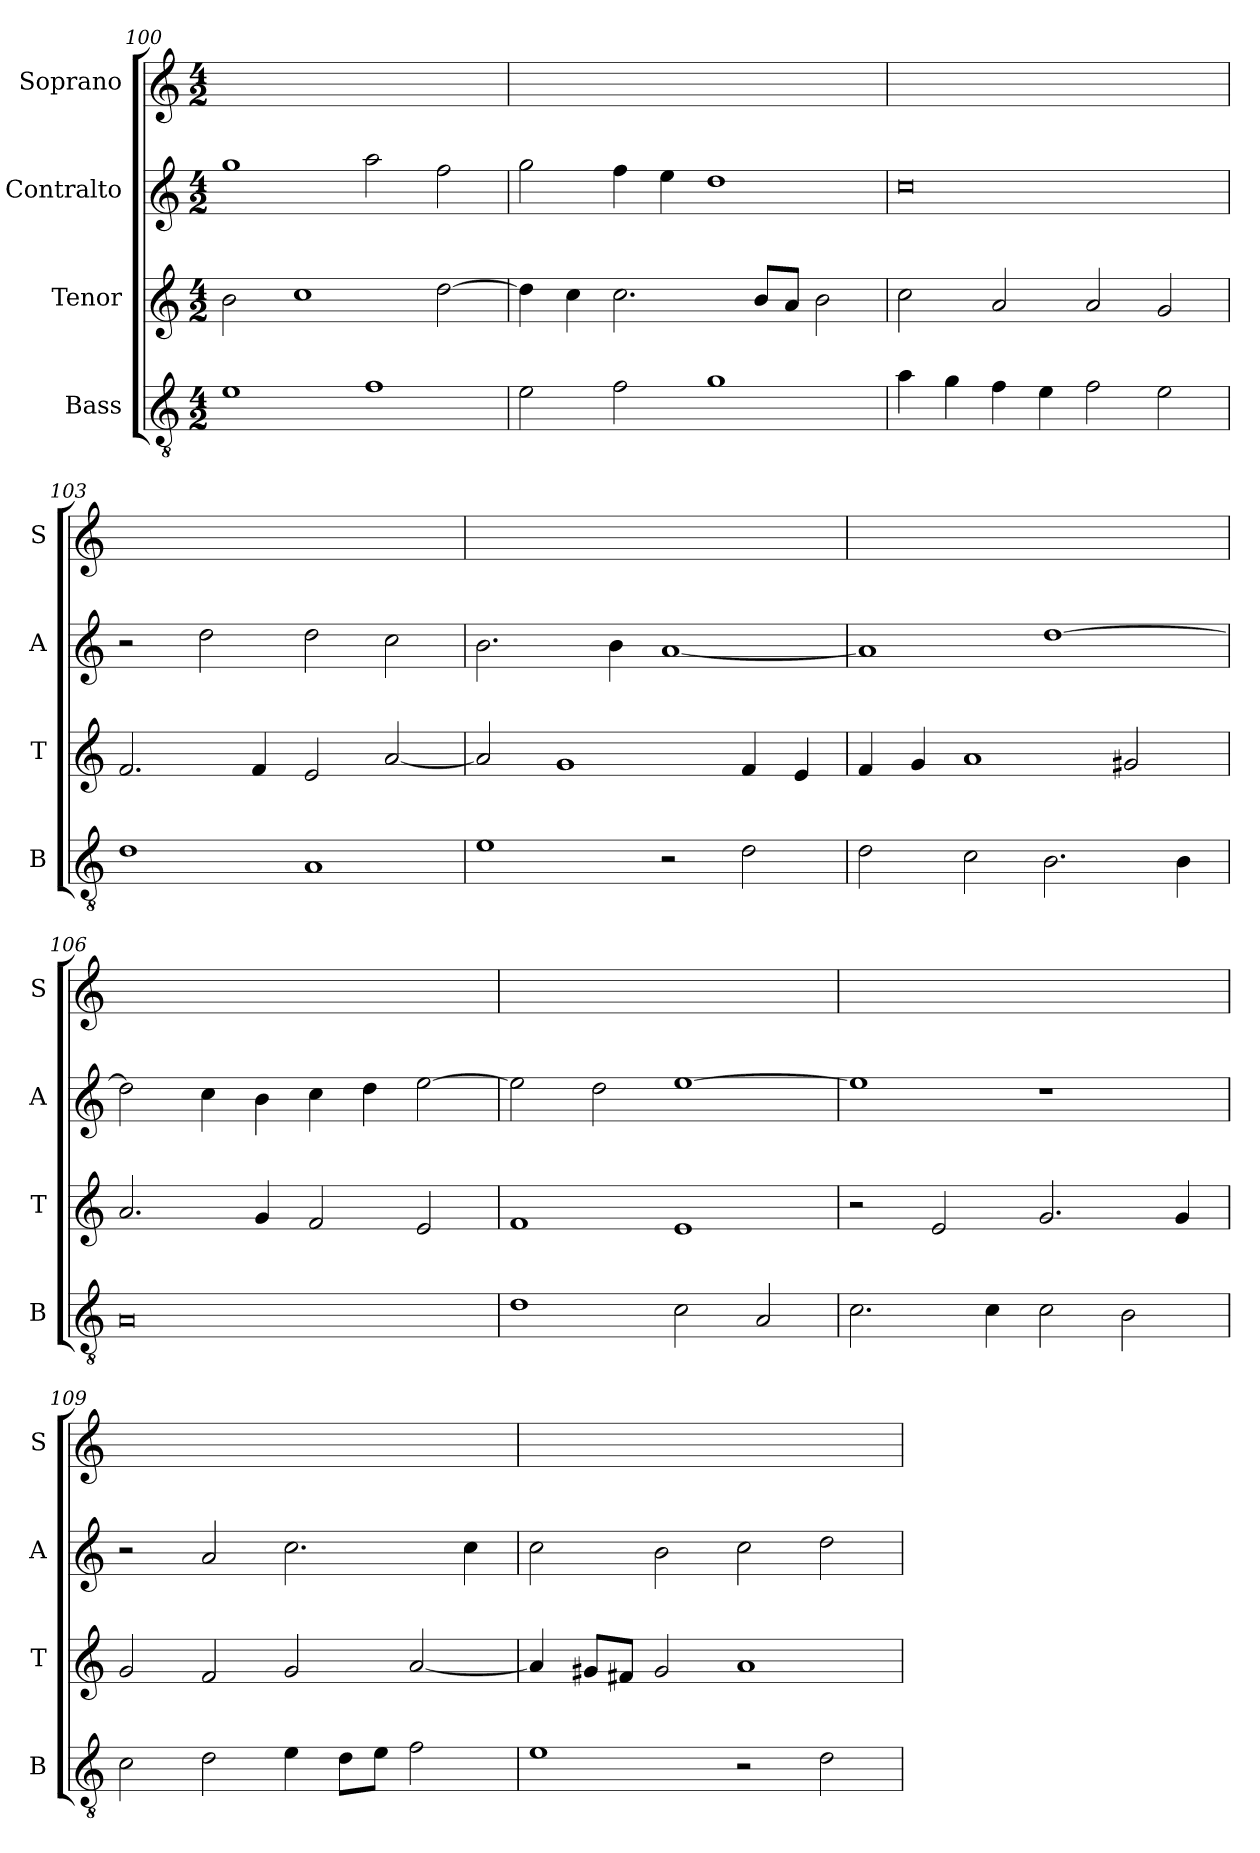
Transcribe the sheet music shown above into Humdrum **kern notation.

**kern	**kern	**kern	**kern
*part4	*part3	*part2	*part1
*staff4	*staff3	*staff2	*staff1
*I"Bass	*I"Tenor	*I"Contralto	*I"Soprano
*I'B	*I'T	*I'A	*I'S
*clefGv2	*clefG2	*clefG2	*clefG2
*k[]	*k[]	*k[]	*k[]
*D:dor	*D:dor	*D:dor	*D:dor
*M4/2	*M4/2	*M4/2	*M4/2
=100	=100	=100	=100
1e	2b	1gg	0ryy
.	1cc	.	.
1f	.	2aa	.
.	[2dd	2ff	.
=101	=101	=101	=101
2e	4dd]	2gg	0ryy
.	4cc	.	.
2f	2.cc	4ff	.
.	.	4ee	.
1g	.	1dd	.
.	8b/L	.	.
.	8a/J	.	.
.	2b	.	.
=102	=102	=102	=102
4a	2cc	0cc	0ryy
4g	.	.	.
4f	2a	.	.
4e	.	.	.
2f	2a	.	.
2e	2g	.	.
=103	=103	=103	=103
1d	2.f	2r	0ryy
.	.	2dd	.
.	4f	.	.
1A	2e	2dd	.
.	[2a	2cc	.
=104	=104	=104	=104
1e	2a]	2.b	0ryy
.	1g	.	.
.	.	4b	.
2r	.	[1a	.
2d	4f	.	.
.	4e	.	.
=105	=105	=105	=105
2d	4f	1a]	0ryy
.	4g	.	.
2c	1a	.	.
2.B	.	[1dd	.
.	2g#X	.	.
4B	.	.	.
=106	=106	=106	=106
0A	2.a	2dd]	0ryy
.	.	4cc	.
.	4g	4b	.
.	2f	4cc	.
.	.	4dd	.
.	2e	[2ee	.
=107	=107	=107	=107
1d	1f	2ee]	0ryy
.	.	2dd	.
2c	1e	[1ee	.
2A	.	.	.
=108	=108	=108	=108
2.c	2r	1ee]	0ryy
.	2e	.	.
4c	.	.	.
2c	2.g	1r	.
2B	.	.	.
.	4g	.	.
=109	=109	=109	=109
2c	2g	2r	0ryy
2d	2f	2a	.
4e	2g	2.cc	.
8d\L	.	.	.
8e\J	.	.	.
2f	[2a	.	.
.	.	4cc	.
=110	=110	=110	=110
1e	4a]	2cc	0ryy
.	8g#X/L	.	.
.	8f#X/J	.	.
.	2g#	2b	.
2r	1a	2cc	.
2d	.	2dd	.
=	=	=	=
*-	*-	*-	*-
